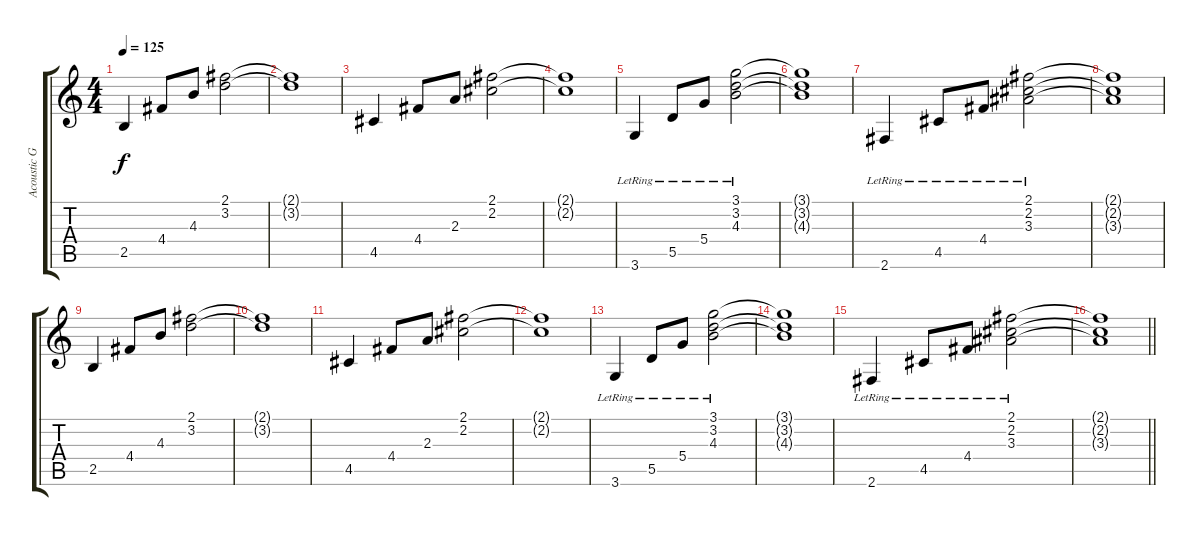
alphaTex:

\track ("Acoustic Guitar 3" "Acoustic G") {instrument acousticguitarsteel}
\staff {score tabs}
\tuning (E4 B3 G3 D3 A2 E2) {hide}
\ts (4 4)
\tempo 125
\clef g2
\ks c
2.5.4{dy f} 4.4.8 4.3.8 (2.1 3.2).2 |
(2.1{t} 3.2{t}).1 |
4.5.4 4.4.8 2.3.8 (2.1 2.2).2 |
(2.1{t} 2.2{t}).1 |
3.6{lr}.4 5.5{lr}.8 5.4{lr}.8 (3.1 3.2{lr} 4.3{lr}).2 |
(3.1{t} 3.2{t} 4.3{t}).1 |
2.6{lr}.4 4.5{lr}.8 4.4{lr}.8 (2.1 2.2{lr} 3.3{lr}).2 |
(2.1{t} 2.2{t} 3.3{t}).1 |
2.5.4 4.4.8 4.3.8 (2.1 3.2).2 |
(2.1{t} 3.2{t}).1 |
4.5.4 4.4.8 2.3.8 (2.1 2.2).2 |
(2.1{t} 2.2{t}).1 |
3.6{lr}.4 5.5{lr}.8 5.4{lr}.8 (3.1 3.2{lr} 4.3{lr}).2 |
(3.1{t} 3.2{t} 4.3{t}).1 |
2.6{lr}.4 4.5{lr}.8 4.4{lr}.8 (2.1 2.2{lr} 3.3{lr}).2 |
\barLineRight lightlight
(2.1{t} 2.2{t} 3.3{t}).1
